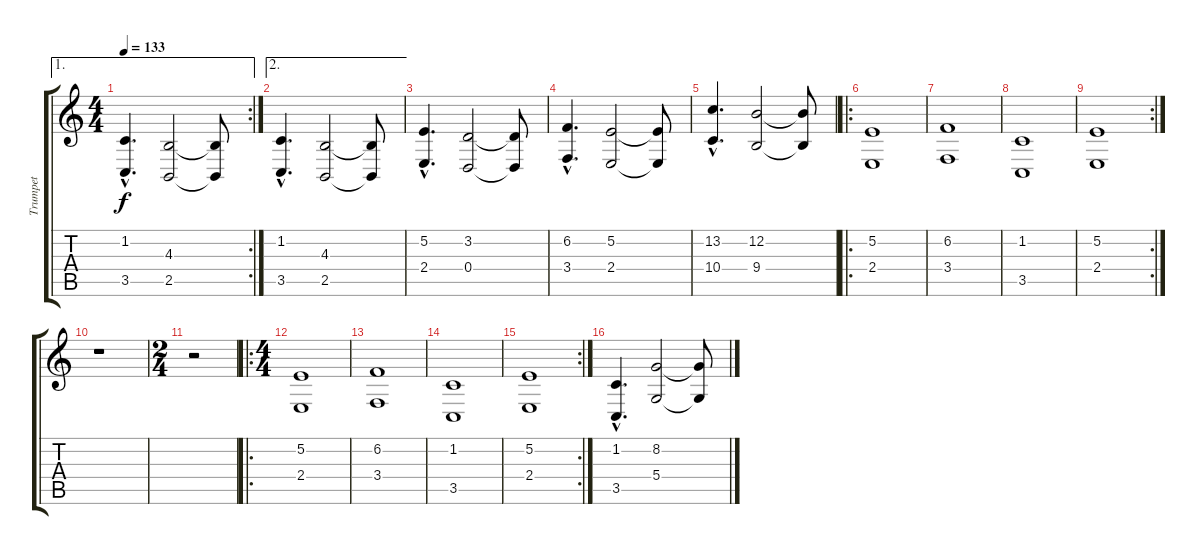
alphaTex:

\track ("Trumpet" "Trumpet") {instrument trombone}
\staff {score tabs}
\tuning (E4 B3 G3 D3 A2 E2) {hide}
\ae 1
\rc 2
\ts (4 4)
\tempo 133
\clef g2
\ks c
(1.2{hac} 3.5{hac}).4{d dy f} (4.3 2.5).2 (4.3{t} 2.5{t}).8 |
\ae 2
(1.2{hac} 3.5{hac}).4{d} (4.3 2.5).2 (4.3{t} 2.5{t}).8 |
(5.2{hac} 2.4{hac}).4{d} (3.2 0.4).2 (3.2{t} 0.4{t}).8 |
(6.2{hac} 3.4{hac}).4{d} (5.2 2.4).2 (5.2{t} 2.4{t}).8 |
(13.2{hac} 10.4{hac}).4{d} (12.2 9.4).2 (12.2{t} 9.4{t}).8 |
\ro
(5.2 2.4).1 |
(6.2 3.4).1 |
(1.2 3.5).1 |
\rc 2
(5.2 2.4).1 |
r.1 |
\ts (2 4)
r.2 |
\ro
\ts (4 4)
(5.2 2.4).1 |
(6.2 3.4).1 |
(1.2 3.5).1 |
\rc 2
(5.2 2.4).1 |
(1.2{hac} 3.5{hac}).4{d} (8.2 5.4).2 (8.2{t} 5.4{t}).8
